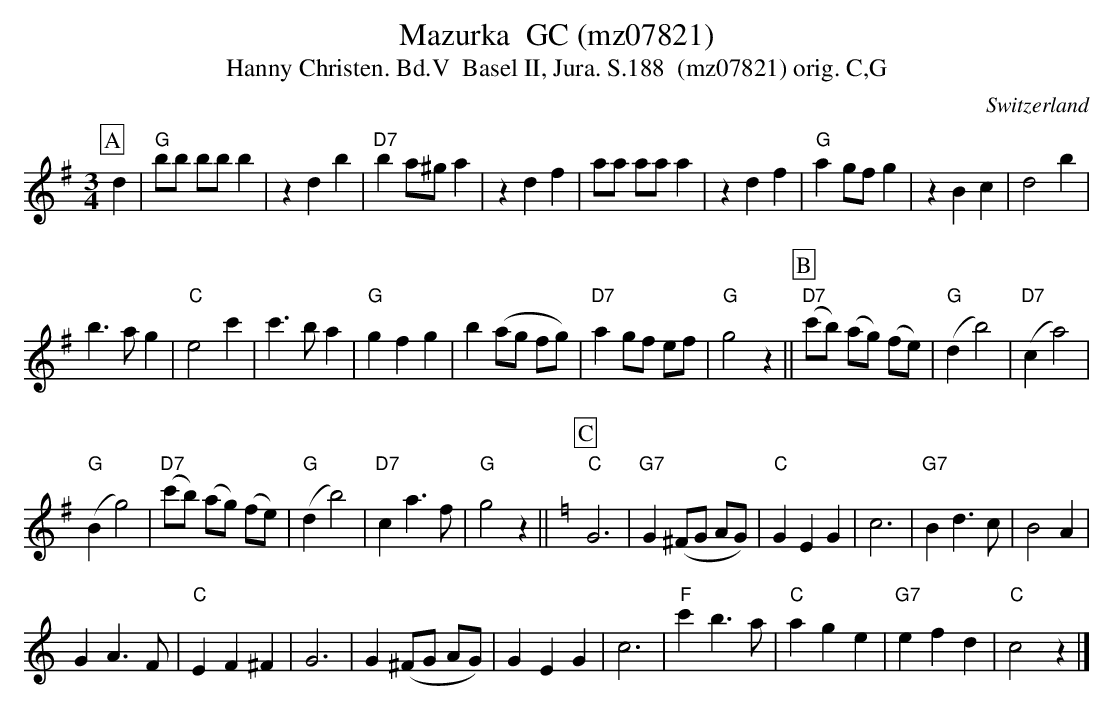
X:1
T:Mazurka  GC (mz07821)
T:Hanny Christen. Bd.V  Basel II, Jura. S.188  (mz07821) orig. C,G
M:3/4
L:1/8
O:Switzerland
K:G major
[P:A] d2| "G"bb bbb2 | z2d2b2 | "D7"b2a^ga2 | z2d2f2 | aa aaa2 | z2d2f2 | "G"a2gfg2 | z2B2c2 | d4b2 |
b3ag2 | "C"e4c'2 | c'3ba2 | "G"g2f2g2 | b2(ag fg) | "D7"a2gf ef | "G"g4z2 || [P:B] ("D7"c'b) (ag) (fe) | ("G"d2b4) | ("D7"c2a4) |
("G"B2g4) | ("D7"c'b) (ag) (fe) | ("G"d2b4) | "D7"c2a3f | "G"g4z2 || [K:C] [P:C] "C"G6 | "G7"G2(^FG AG) | "C"G2E2G2 | c6 | "G7"B2d3c | B4A2 |
G2A3F | "C"E2F2^F2 | G6 | G2(^FG AG) | G2E2G2 | c6 | "F"c'2b3a | "C"a2g2e2 | "G7"e2f2d2 | "C"c4z2 |]
W:
